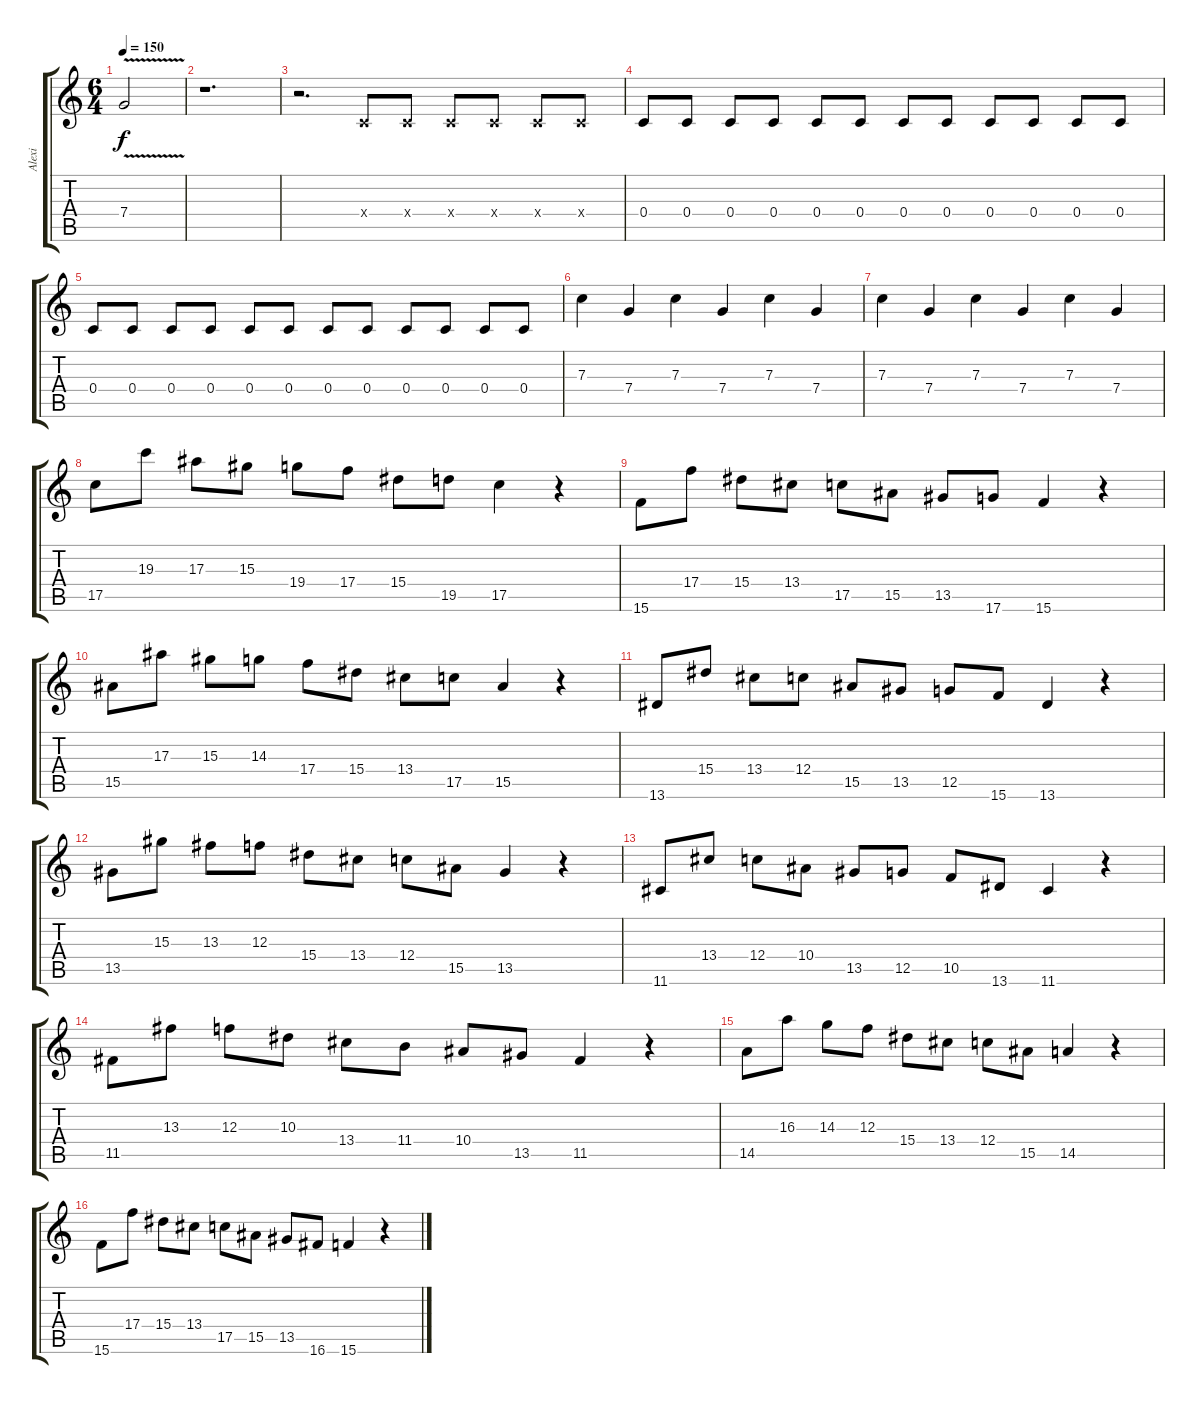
\track ("Alexi" "Alexi") {instrument distortionguitar}
\staff {score tabs}
\tuning (D4 A3 F3 C3 G2 D2) {hide}
\ts (6 4)
\tempo 150
\clef g2
\ks c
7.4{v}.2{dy f} |
r.1{d} |
r.2{d} 0.4{x}.8 0.4{x}.8 0.4{x}.8 0.4{x}.8 0.4{x}.8 0.4{x}.8 |
0.4.8 0.4.8 0.4.8 0.4.8 0.4.8 0.4.8 0.4.8 0.4.8 0.4.8 0.4.8 0.4.8 0.4.8 |
0.4.8 0.4.8 0.4.8 0.4.8 0.4.8 0.4.8 0.4.8 0.4.8 0.4.8 0.4.8 0.4.8 0.4.8 |
7.3.4 7.4.4 7.3.4 7.4.4 7.3.4 7.4.4 |
7.3.4 7.4.4 7.3.4 7.4.4 7.3.4 7.4.4 |
17.5.8 19.3.8 17.3.8 15.3.8 19.4.8 17.4.8 15.4.8 19.5.8 17.5.4 r.4 |
15.6.8 17.4.8 15.4.8 13.4.8 17.5.8 15.5.8 13.5.8 17.6.8 15.6.4 r.4 |
15.5.8 17.3.8 15.3.8 14.3.8 17.4.8 15.4.8 13.4.8 17.5.8 15.5.4 r.4 |
13.6.8 15.4.8 13.4.8 12.4.8 15.5.8 13.5.8 12.5.8 15.6.8 13.6.4 r.4 |
13.5.8 15.3.8 13.3.8 12.3.8 15.4.8 13.4.8 12.4.8 15.5.8 13.5.4 r.4 |
11.6.8 13.4.8 12.4.8 10.4.8 13.5.8 12.5.8 10.5.8 13.6.8 11.6.4 r.4 |
11.5.8 13.3.8 12.3.8 10.3.8 13.4.8 11.4.8 10.4.8 13.5.8 11.5.4 r.4 |
14.5.8 16.3.8 14.3.8 12.3.8 15.4.8 13.4.8 12.4.8 15.5.8 14.5.4 r.4 |
15.6.8 17.4.8 15.4.8 13.4.8 17.5.8 15.5.8 13.5.8 16.6.8 15.6.4 r.4
